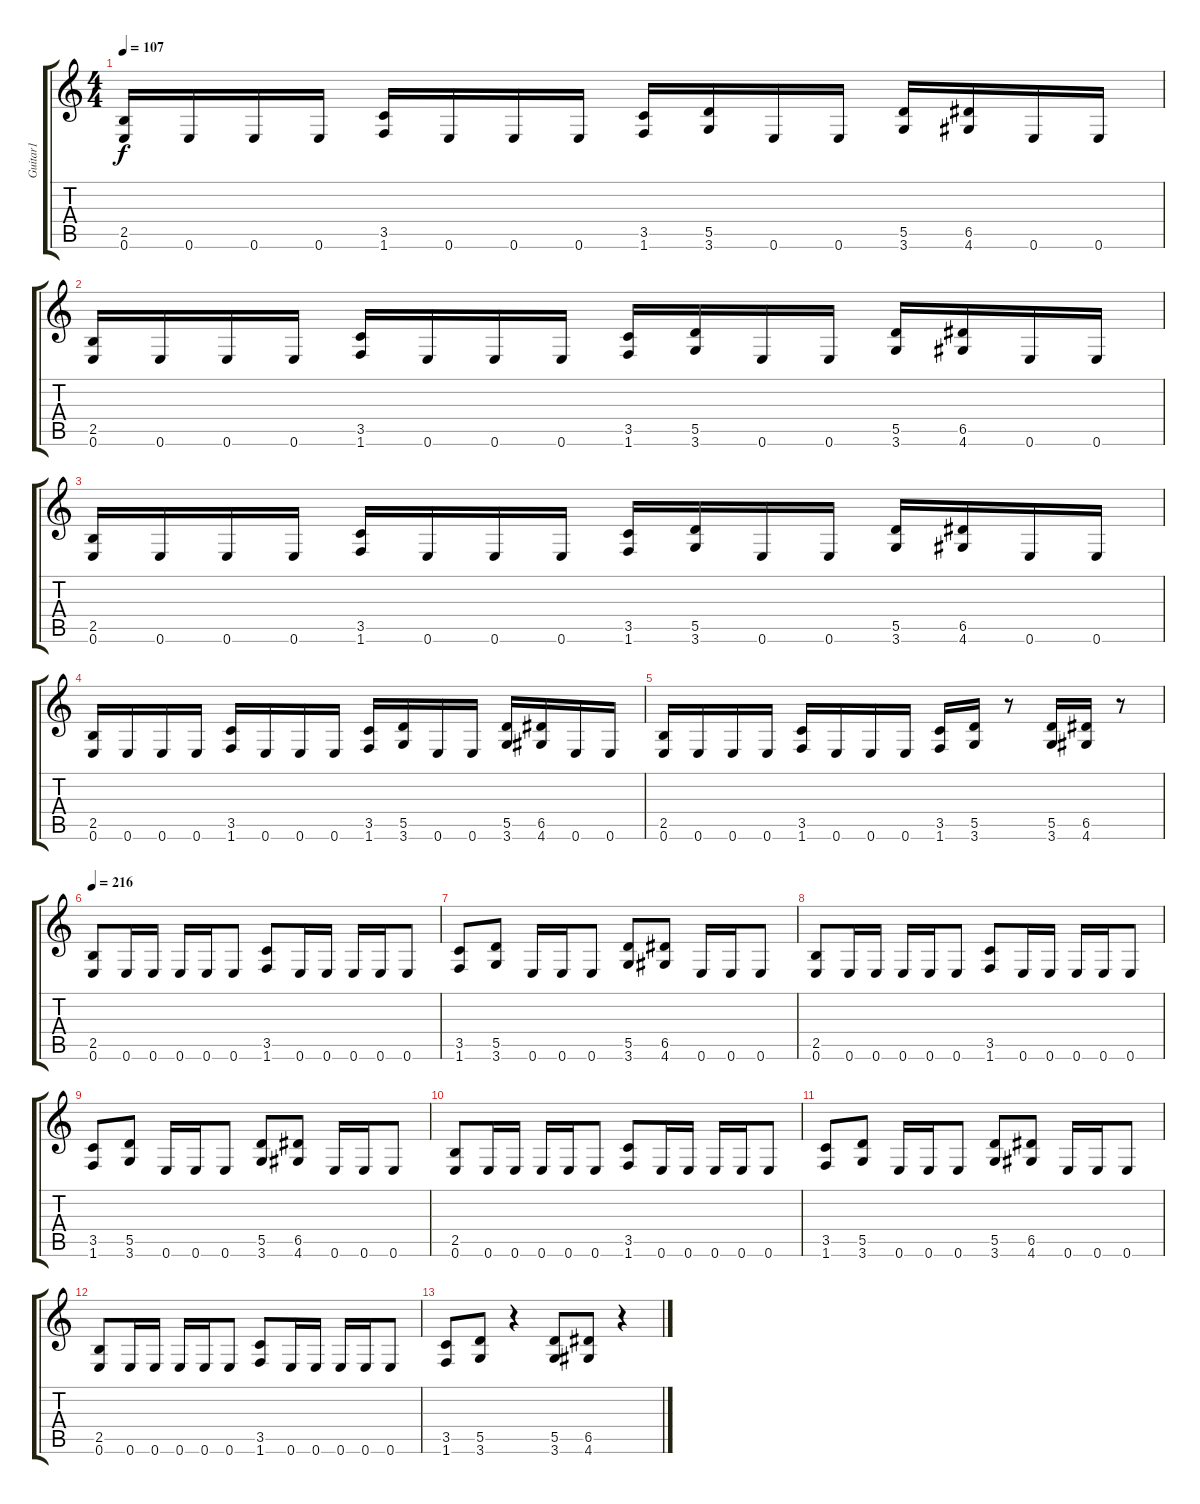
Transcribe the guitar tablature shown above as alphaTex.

\track ("Guitar1" "Guitar1") {instrument distortionguitar}
\staff {score tabs}
\tuning (E4 B3 G3 D3 A2 E2) {hide}
\ts (4 4)
\tempo 107
\clef g2
\ks c
(2.5 0.6).16{dy f} 0.6.16 0.6.16 0.6.16 (3.5 1.6).16 0.6.16 0.6.16 0.6.16 (3.5 1.6).16 (5.5 3.6).16 0.6.16 0.6.16 (5.5 3.6).16 (6.5 4.6).16 0.6.16 0.6.16 |
(2.5 0.6).16 0.6.16 0.6.16 0.6.16 (3.5 1.6).16 0.6.16 0.6.16 0.6.16 (3.5 1.6).16 (5.5 3.6).16 0.6.16 0.6.16 (5.5 3.6).16 (6.5 4.6).16 0.6.16 0.6.16 |
(2.5 0.6).16 0.6.16 0.6.16 0.6.16 (3.5 1.6).16 0.6.16 0.6.16 0.6.16 (3.5 1.6).16 (5.5 3.6).16 0.6.16 0.6.16 (5.5 3.6).16 (6.5 4.6).16 0.6.16 0.6.16 |
(2.5 0.6).16 0.6.16 0.6.16 0.6.16 (3.5 1.6).16 0.6.16 0.6.16 0.6.16 (3.5 1.6).16 (5.5 3.6).16 0.6.16 0.6.16 (5.5 3.6).16 (6.5 4.6).16 0.6.16 0.6.16 |
(2.5 0.6).16 0.6.16 0.6.16 0.6.16 (3.5 1.6).16 0.6.16 0.6.16 0.6.16 (3.5 1.6).16 (5.5 3.6).16 r.8 (5.5 3.6).16 (6.5 4.6).16 r.8 |
\tempo 216
(2.5 0.6).8 0.6.16 0.6.16 0.6.16 0.6.16 0.6.8 (3.5 1.6).8 0.6.16 0.6.16 0.6.16 0.6.16 0.6.8 |
(3.5 1.6).8 (5.5 3.6).8 0.6.16 0.6.16 0.6.8 (5.5 3.6).8 (6.5 4.6).8 0.6.16 0.6.16 0.6.8 |
(2.5 0.6).8 0.6.16 0.6.16 0.6.16 0.6.16 0.6.8 (3.5 1.6).8 0.6.16 0.6.16 0.6.16 0.6.16 0.6.8 |
(3.5 1.6).8 (5.5 3.6).8 0.6.16 0.6.16 0.6.8 (5.5 3.6).8 (6.5 4.6).8 0.6.16 0.6.16 0.6.8 |
(2.5 0.6).8 0.6.16 0.6.16 0.6.16 0.6.16 0.6.8 (3.5 1.6).8 0.6.16 0.6.16 0.6.16 0.6.16 0.6.8 |
(3.5 1.6).8 (5.5 3.6).8 0.6.16 0.6.16 0.6.8 (5.5 3.6).8 (6.5 4.6).8 0.6.16 0.6.16 0.6.8 |
(2.5 0.6).8 0.6.16 0.6.16 0.6.16 0.6.16 0.6.8 (3.5 1.6).8 0.6.16 0.6.16 0.6.16 0.6.16 0.6.8 |
(3.5 1.6).8 (5.5 3.6).8 r.4 (5.5 3.6).8 (6.5 4.6).8 r.4
